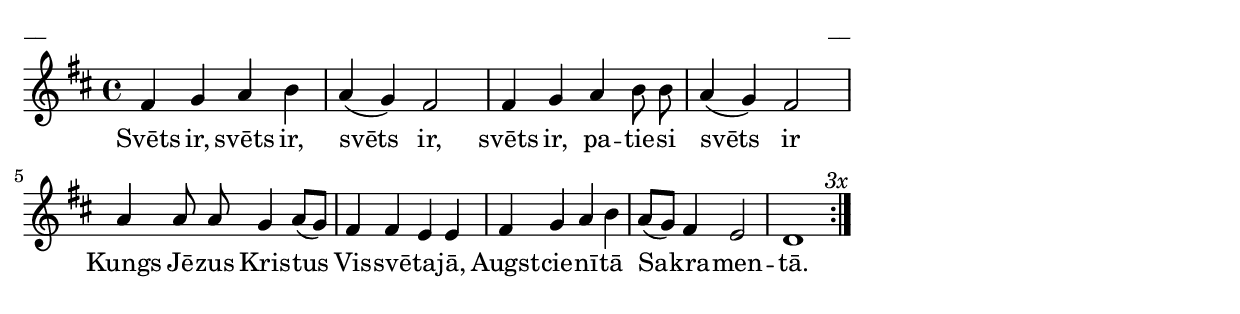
\version "2.13.18"

\paper {
line-width = 14\cm
left-margin = 0.4\cm
between-system-padding = 0.1\cm
between-system-space = 0.1\cm
}

\layout {
indent = #0
ragged-last = ##f
}

voiceA = \relative c' {
\clef "treble"
\key d \major
\time 4/4

\repeat volta 3 {fis4 g a b | a (g) fis2 | fis4 g a b8 b | a4 (g) fis2 |
a4 a8 a g4 a8 [(g)] | fis4 fis e e | fis g a b | a8 [(g]) fis4 e2 | d1^\markup { \translate #'(4 . 0) \italic 3x} }
}

lyricA = \lyricmode {
Svēts ir, svēts ir, svēts ir, svēts ir, pa -- tie -- si svēts ir Kungs Jē -- zus Kris -- tus Vis -- svē -- ta -- jā, Augst -- cie -- nī -- tā Sa -- kra -- men -- tā.
}


fullScore = <<
%\new ChordNames { \chordsA }
\new Staff {
<<
\new Voice = "voiceA" { \oneVoice \autoBeamOff \voiceA }
\lyricsto "voiceA" \new Lyrics \lyricA
>>
}
>>


\score {
\fullScore
\header { piece = "__" opus = "__" }
}
\markup { \with-color #(x11-color 'white) \sans \smaller "aaa" }
\score {
\unfoldRepeats
\fullScore
\midi {
\context { \Staff \remove "Staff_performer" }
\context { \Voice \consists "Staff_performer" }
}
}

